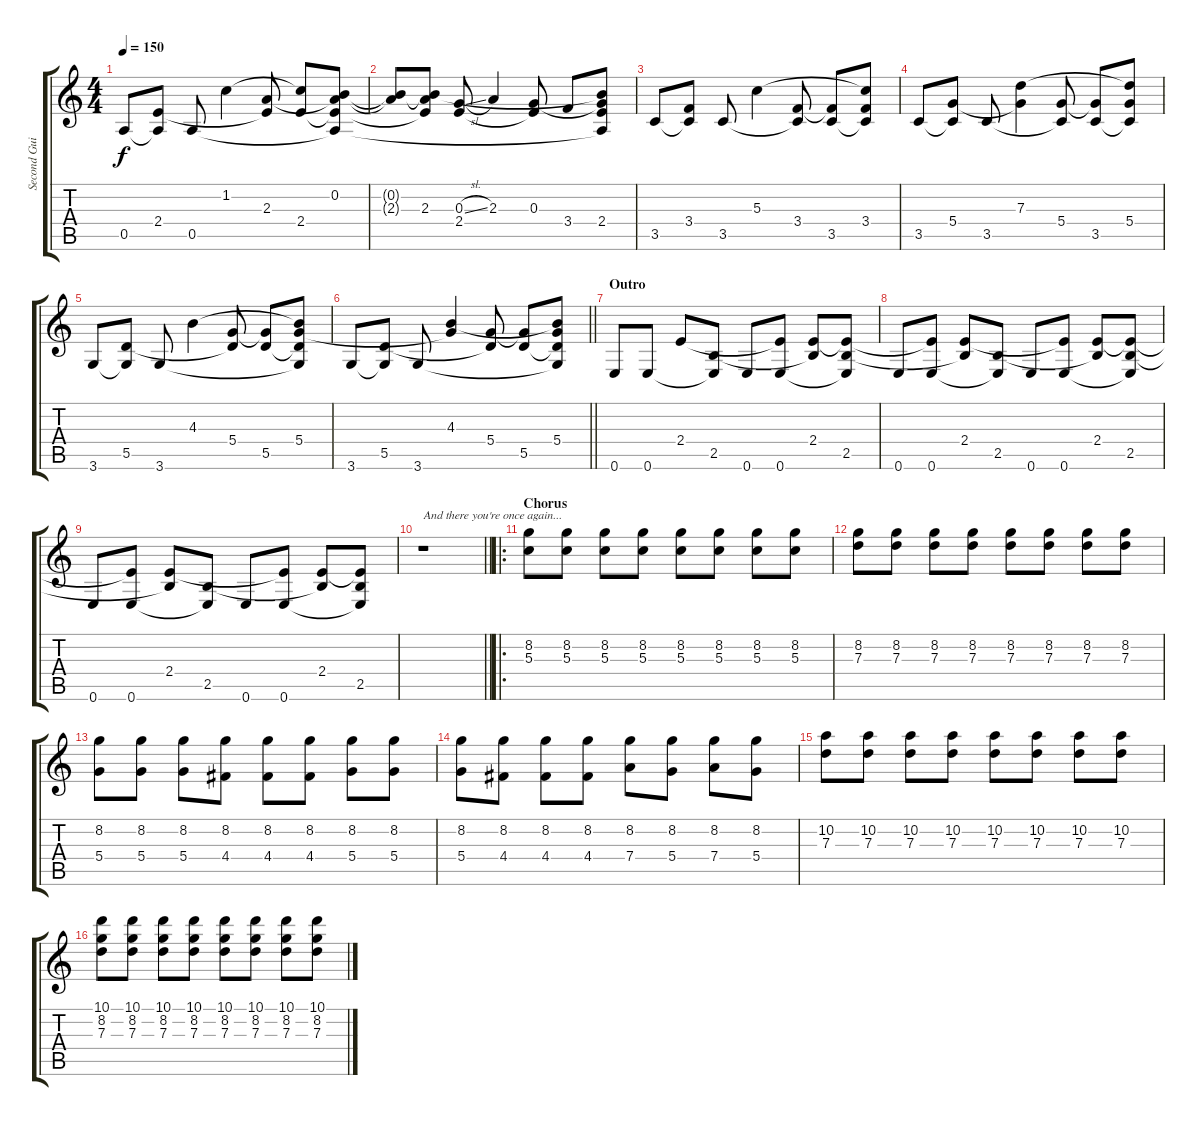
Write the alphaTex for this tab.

\track ("Second Guitar" "Second Gui") {instrument acousticguitarsteel}
\staff {score tabs}
\tuning (E4 B3 G3 D3 A2 E2) {hide}
\ts (4 4)
\tempo 150
\clef g2
\ks c
0.5.8{dy f} (2.4 0.5{t}).8 0.5.8 1.2.4 (2.3 2.4{t}).8 (1.2{t} 2.4).8 (0.2 2.3{t} 2.4{t} 0.5{t}).8 |
(0.2{t} 2.3{t}).8 (0.2{t} 2.3 2.4{t}).8 (0.3{sl} 2.4).8 2.3.4 (0.3 2.4{t}).8 3.4.8 (0.2{t} 0.3{t} 2.4 0.5{t}).8 |
3.5.8 (3.4 3.5{t}).8 3.5.8 5.3.4 (3.4 3.5{t}).8 (3.4{t} 3.5).8 (5.3{t} 3.4 3.5{t}).8 |
3.5.8 (5.4 3.5{t}).8 3.5.8 (7.3 5.4{t}).4 (5.4 3.5{t}).8 (5.4{t} 3.5).8 (7.3{t} 5.4 3.5{t}).8 |
3.6.8 (5.5 3.6{t}).8 3.6.8 4.3.4 (5.4 5.5{t}).8 (5.4{t} 5.5).8 (4.3{t} 5.4 5.5{t} 3.6{t}).8 |
\barLineRight lightlight
3.6.8 (5.5 3.6{t}).8 3.6.8 (4.3 5.4{t}).4 (5.4 5.5{t}).8 (5.4{t} 5.5).8 (4.3{t} 5.4 5.5{t} 3.6{t}).8 |
\section ("" "Outro")
0.6.8 0.6.8 2.4.8 (2.5 0.6{t}).8 0.6.8 (2.4{t} 0.6).8 (2.4 2.5{t}).8 (2.4{t} 2.5 0.6{t}).8 |
0.6.8 (2.4{t} 0.6).8 (2.4 2.5{t}).8 (2.5 0.6{t}).8 0.6.8 (2.4{t} 0.6).8 (2.4 2.5{t}).8 (2.4{t} 2.5 0.6{t}).8 |
0.6.8 (2.4{t} 0.6).8 (2.4 2.5{t}).8 (2.5 0.6{t}).8 0.6.8 (2.4{t} 0.6).8 (2.4 2.5{t}).8 (2.4{t} 2.5 0.6{t}).8 |
\barLineRight lightlight
r.1{txt "And there you're once again..."} |
\ro
\section ("" "Chorus")
(8.2 5.3).8{volume 13 instrument distortionguitar} (8.2 5.3).8 (8.2 5.3).8 (8.2 5.3).8 (8.2 5.3).8 (8.2 5.3).8 (8.2 5.3).8 (8.2 5.3).8 |
(8.2 7.3).8 (8.2 7.3).8 (8.2 7.3).8 (8.2 7.3).8 (8.2 7.3).8 (8.2 7.3).8 (8.2 7.3).8 (8.2 7.3).8 |
(8.2 5.4).8 (8.2 5.4).8 (8.2 5.4).8 (8.2 4.4).8 (8.2 4.4).8 (8.2 4.4).8 (8.2 5.4).8 (8.2 5.4).8 |
(8.2 5.4).8 (8.2 4.4).8 (8.2 4.4).8 (8.2 4.4).8 (8.2 7.4).8 (8.2 5.4).8 (8.2 7.4).8 (8.2 5.4).8 |
(10.2 7.3).8 (10.2 7.3).8 (10.2 7.3).8 (10.2 7.3).8 (10.2 7.3).8 (10.2 7.3).8 (10.2 7.3).8 (10.2 7.3).8 |
(10.1 8.2 7.3).8 (10.1 8.2 7.3).8 (10.1 8.2 7.3).8 (10.1 8.2 7.3).8 (10.1 8.2 7.3).8 (10.1 8.2 7.3).8 (10.1 8.2 7.3).8 (10.1 8.2 7.3).8
